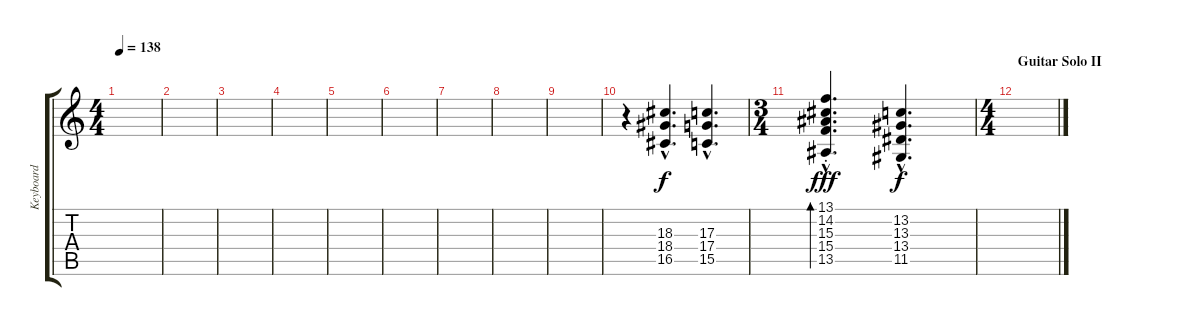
\track ("Keyboard" "Keyboard") {instrument drawbarorgan}
\staff {score tabs}
\tuning (E4 B3 G3 D3 A2 E2) {hide}
\ts (4 4)
\tempo 138
\clef g2
\ks c
|
|
|
|
|
|
|
|
|
r.4{instrument stringensemble1} (18.3{hac} 18.4{hac} 16.5{hac}).4{d} (17.3{hac} 17.4{hac} 15.5{hac}).4{d} |
\ts (3 4)
(13.1{hac st} 14.2{hac st} 15.3{hac st} 15.4{hac st} 13.5{hac st}).4{d bd 480 dy fff volume 8} (13.2{hac} 13.3{hac} 13.4{hac} 11.5{hac}).4{d dy f volume 5} |
\ts (4 4)
\section ("" "Guitar Solo II")
